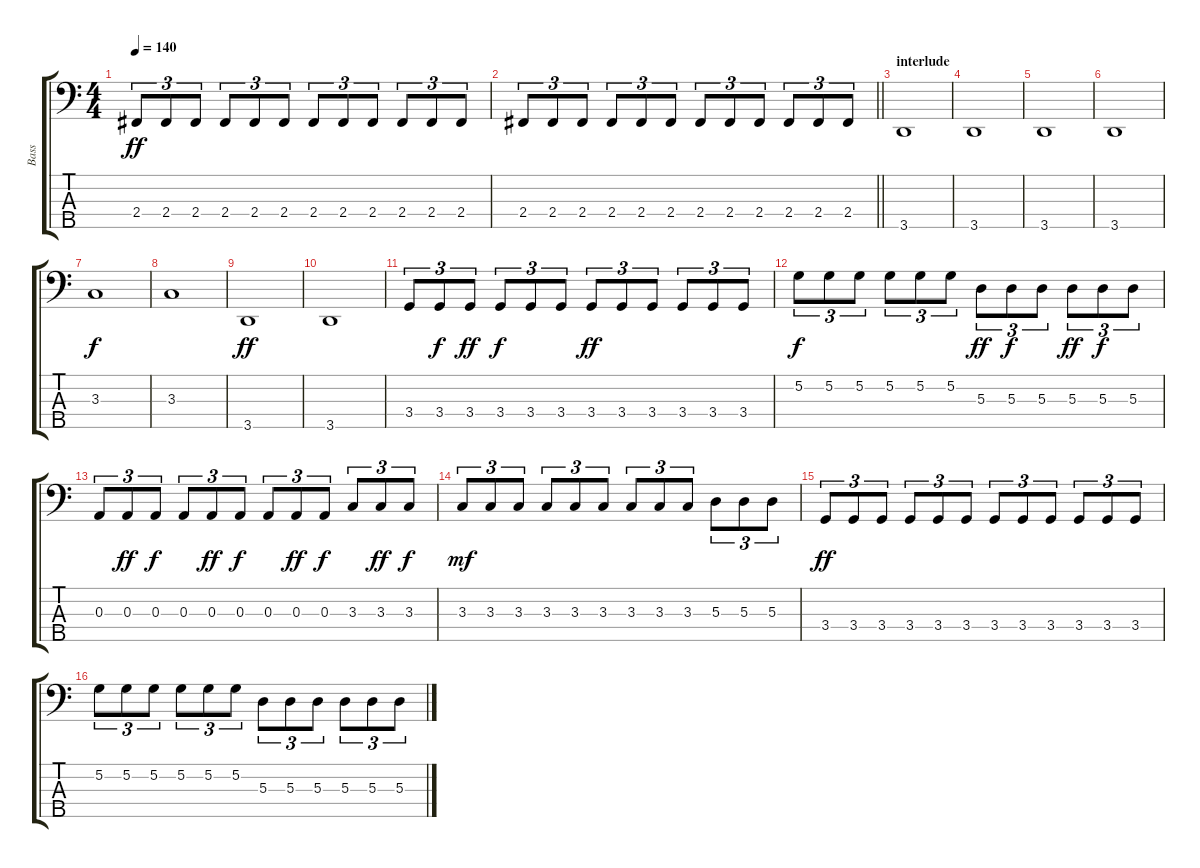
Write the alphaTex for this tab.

\track ("Bass" "Bass") {instrument electricbassfinger}
\staff {score tabs}
\tuning (G2 D2 A1 E1 B0) {hide}
\ts (4 4)
\tempo 140
\clef f4
\ks c
2.4.8{tu (3 2) dy ff} 2.4.8{tu (3 2)} 2.4.8{tu (3 2)} 2.4.8{tu (3 2)} 2.4.8{tu (3 2)} 2.4.8{tu (3 2)} 2.4.8{tu (3 2)} 2.4.8{tu (3 2)} 2.4.8{tu (3 2)} 2.4.8{tu (3 2)} 2.4.8{tu (3 2)} 2.4.8{tu (3 2)} |
\barLineRight lightlight
2.4.8{tu (3 2)} 2.4.8{tu (3 2)} 2.4.8{tu (3 2)} 2.4.8{tu (3 2)} 2.4.8{tu (3 2)} 2.4.8{tu (3 2)} 2.4.8{tu (3 2)} 2.4.8{tu (3 2)} 2.4.8{tu (3 2)} 2.4.8{tu (3 2)} 2.4.8{tu (3 2)} 2.4.8{tu (3 2)} |
\section ("" "interlude")
3.5.1 |
3.5.1 |
3.5.1 |
3.5.1 |
3.3.1{dy f} |
3.3.1 |
3.5.1{dy ff} |
3.5.1 |
3.4.8{tu (3 2)} 3.4.8{tu (3 2) dy f} 3.4.8{tu (3 2) dy ff} 3.4.8{tu (3 2) dy f} 3.4.8{tu (3 2)} 3.4.8{tu (3 2)} 3.4.8{tu (3 2) dy ff} 3.4.8{tu (3 2)} 3.4.8{tu (3 2)} 3.4.8{tu (3 2)} 3.4.8{tu (3 2)} 3.4.8{tu (3 2)} |
5.2.8{tu (3 2) dy f} 5.2.8{tu (3 2)} 5.2.8{tu (3 2)} 5.2.8{tu (3 2)} 5.2.8{tu (3 2)} 5.2.8{tu (3 2)} 5.3.8{tu (3 2) dy ff} 5.3.8{tu (3 2) dy f} 5.3.8{tu (3 2)} 5.3.8{tu (3 2) dy ff} 5.3.8{tu (3 2) dy f} 5.3.8{tu (3 2)} |
0.3.8{tu (3 2)} 0.3.8{tu (3 2) dy ff} 0.3.8{tu (3 2) dy f} 0.3.8{tu (3 2)} 0.3.8{tu (3 2) dy ff} 0.3.8{tu (3 2) dy f} 0.3.8{tu (3 2)} 0.3.8{tu (3 2) dy ff} 0.3.8{tu (3 2) dy f} 3.3.8{tu (3 2)} 3.3.8{tu (3 2) dy ff} 3.3.8{tu (3 2) dy f} |
3.3.8{tu (3 2) dy mf} 3.3.8{tu (3 2)} 3.3.8{tu (3 2)} 3.3.8{tu (3 2)} 3.3.8{tu (3 2)} 3.3.8{tu (3 2)} 3.3.8{tu (3 2)} 3.3.8{tu (3 2)} 3.3.8{tu (3 2)} 5.3.8{tu (3 2)} 5.3.8{tu (3 2)} 5.3.8{tu (3 2)} |
3.4.8{tu (3 2) dy ff} 3.4.8{tu (3 2)} 3.4.8{tu (3 2)} 3.4.8{tu (3 2)} 3.4.8{tu (3 2)} 3.4.8{tu (3 2)} 3.4.8{tu (3 2)} 3.4.8{tu (3 2)} 3.4.8{tu (3 2)} 3.4.8{tu (3 2)} 3.4.8{tu (3 2)} 3.4.8{tu (3 2)} |
5.2.8{tu (3 2)} 5.2.8{tu (3 2)} 5.2.8{tu (3 2)} 5.2.8{tu (3 2)} 5.2.8{tu (3 2)} 5.2.8{tu (3 2)} 5.3.8{tu (3 2)} 5.3.8{tu (3 2)} 5.3.8{tu (3 2)} 5.3.8{tu (3 2)} 5.3.8{tu (3 2)} 5.3.8{tu (3 2)}
